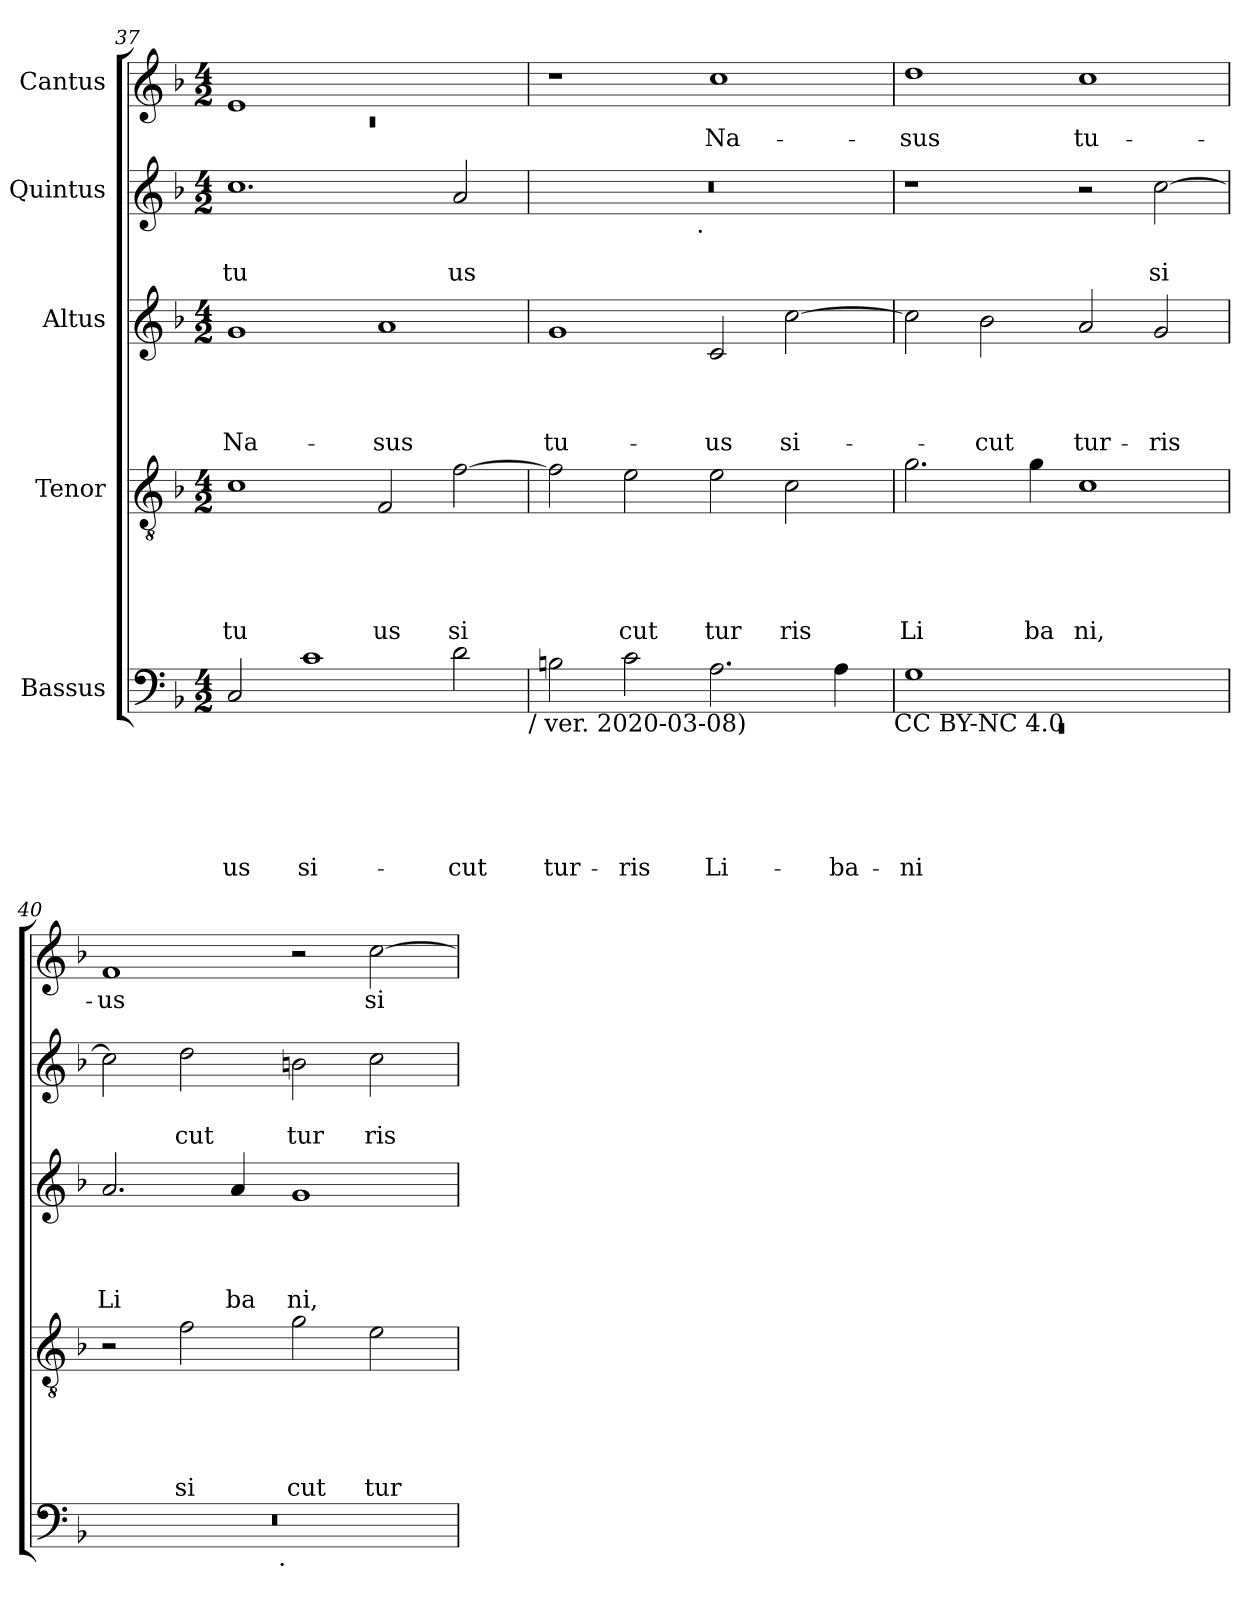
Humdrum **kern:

**kern	**text	**text	**text	**text	**text	**text	**kern	**text	**text	**text	**text	**text	**kern	**text	**text	**text	**text	**kern	**text	**text	**kern	**text
*part5	*part5	*part5	*part5	*part5	*part5	*part5	*part4	*part4	*part4	*part4	*part4	*part4	*part3	*part3	*part3	*part3	*part3	*part2	*part2	*part2	*part1	*part1
*staff5	*staff5	*staff5	*staff5	*staff5	*staff5	*staff5	*staff4	*staff4	*staff4	*staff4	*staff4	*staff4	*staff3	*staff3	*staff3	*staff3	*staff3	*staff2	*staff2	*staff2	*staff1	*staff1
*I"Bassus	*	*	*	*	*	*	*I"Tenor	*	*	*	*	*	*I"Altus	*	*	*	*	*I"Quintus	*	*	*I"Cantus	*
*clefF4	*	*	*	*	*	*	*clefGv2	*	*	*	*	*	*clefG2	*	*	*	*	*clefG2	*	*	*clefG2	*
*k[b-]	*	*	*	*	*	*	*k[b-]	*	*	*	*	*	*k[b-]	*	*	*	*	*k[b-]	*	*	*k[b-]	*
*F:	*	*	*	*	*	*	*F:	*	*	*	*	*	*F:	*	*	*	*	*F:	*	*	*F:	*
*M4/2	*	*	*	*	*	*	*M4/2	*	*	*	*	*	*M4/2	*	*	*	*	*M4/2	*	*	*M4/2	*
=37	=37	=37	=37	=37	=37	=37	=37	=37	=37	=37	=37	=37	=37	=37	=37	=37	=37	=37	=37	=37	=37	=37
*	*	*	*	*	*	*	*	*	*	*	*	*	*	*	*	*	*	*	*	*	*^	*
!	!	!	!	!	!	!LO:LY:b	!	!	!	!	!	!LO:LY:b	!	!	!	!	!LO:LY:b	!	!	!LO:LY:b	!	!LO:N:vis=1	!
2C/	.	.	.	.	.	-us	1c	.	.	.	.	tu	1g	.	.	.	Na-	1.cc	.	tu	1e	0rc	.
!	!	!	!	!	!	!LO:LY:b	!	!	!	!	!	!	!	!	!	!	!	!	!	!	!	!	!
1c	.	.	.	.	.	si-	.	.	.	.	.	.	.	.	.	.	.	.	.	.	.	.	.
!	!	!	!	!	!	!	!	!	!	!	!	!LO:LY:b	!	!	!	!	!LO:LY:b	!	!	!	!	!	!
.	.	.	.	.	.	.	2F/	.	.	.	.	us	1a	.	.	.	-sus	.	.	.	1ryy	.	.
!	!	!	!	!	!	!LO:LY:b	!	!	!	!	!	!LO:LY:b	!	!	!	!	!	!	!	!LO:LY:b	!	!	!
2d\	.	.	.	.	.	-cut	[>2f\	.	.	.	.	si	.	.	.	.	.	2a/	.	us	.	.	.
*	*	*	*	*	*	*	*	*	*	*	*	*	*	*	*	*	*	*	*	*	*v	*v	*
!LO:TX:b:t=/ ver. 2020-03-08)	!	!	!	!	!	!	!	!	!	!	!	!	!	!	!	!	!	!	!	!	!	!
=38	=38	=38	=38	=38	=38	=38	=38	=38	=38	=38	=38	=38	=38	=38	=38	=38	=38	=38	=38	=38	=38	=38
!	!	!	!	!	!	!LO:LY:b	!	!	!	!	!	!	!	!	!	!	!LO:LY:b	!	!	!	!	!
*	*	*	*	*	*	*	*	*	*	*	*	*	*	*	*	*	*	*^	*	*	*	*
2Bn\	.	.	.	.	.	tur-	2f\]	.	.	.	.	.	1g	.	.	.	tu-	0r	2ryy	.	.	1r	.
!	!	!	!	!	!	!LO:LY:b	!	!	!	!	!	!LO:LY:b	!	!	!	!	!	!	!	!	!	!	!
2c\	.	.	.	.	.	-ris	2e\	.	.	.	.	cut	.	.	.	.	.	.	4...ryy	.	.	.	.
!	!	!	!	!	!	!	!	!	!	!	!	!	!	!	!	!	!	!	!LO:TX:b:t=.	!	!	!	!
.	.	.	.	.	.	.	.	.	.	.	.	.	.	.	.	.	.	.	1ryy	.	.	.	.
!	!	!	!	!	!	!LO:LY:b	!	!	!	!	!	!LO:LY:b	!	!	!	!	!LO:LY:b	!	!	!	!	!	!LO:LY:b
2.A\	.	.	.	.	.	Li-	2e\	.	.	.	.	tur	2c/	.	.	.	-us	.	.	.	.	1cc	Na-
!	!	!	!	!	!	!	!	!	!	!	!	!LO:LY:b	!	!	!	!	!LO:LY:b	!	!	!	!	!	!
.	.	.	.	.	.	.	2c\	.	.	.	.	ris	[>2cc\	.	.	.	si-	.	.	.	.	.	.
!	!	!	!	!	!	!LO:LY:b	!	!	!	!	!	!	!	!	!	!	!	!	!	!	!	!	!
4A\	.	.	.	.	.	-ba-	.	.	.	.	.	.	.	.	.	.	.	.	.	.	.	.	.
.	.	.	.	.	.	.	.	.	.	.	.	.	.	.	.	.	.	.	32ryy	.	.	.	.
!LO:TX:b:t=CC BY-NC 4.0	!	!	!	!	!	!	!	!	!	!	!	!	!	!	!	!	!	!	!	!	!	!	!
=39	=39	=39	=39	=39	=39	=39	=39	=39	=39	=39	=39	=39	=39	=39	=39	=39	=39	=39	=39	=39	=39	=39	=39
*^	*	*	*	*	*	*	*	*	*	*	*	*	*	*	*	*	*	*	*	*	*	*	*
!	!LO:N:vis=1	!	!	!	!	!	!LO:LY:b	!	!	!	!	!	!LO:LY:b	!	!	!	!	!	!	!	!	!	!	!LO:LY:b
*	*	*	*	*	*	*	*	*	*	*	*	*	*	*	*	*	*	*	*v	*v	*	*	*	*
1G	0rEE	.	.	.	.	.	-ni	2.g\	.	.	.	.	Li	2cc\]	.	.	.	.	1r	.	.	1dd	-sus
!	!	!	!	!	!	!	!	!	!	!	!	!	!	!	!	!	!	!LO:LY:b	!	!	!	!	!
.	.	.	.	.	.	.	.	.	.	.	.	.	.	2b-\	.	.	.	-cut	.	.	.	.	.
!	!	!	!	!	!	!	!	!	!	!	!	!	!LO:LY:b	!	!	!	!	!	!	!	!	!	!
.	.	.	.	.	.	.	.	4g\	.	.	.	.	ba	.	.	.	.	.	.	.	.	.	.
!	!	!	!	!	!	!	!	!	!	!	!	!	!LO:LY:b	!	!	!	!	!LO:LY:b	!	!	!	!	!LO:LY:b
1ryy	.	.	.	.	.	.	.	1c	.	.	.	.	ni,	2a/	.	.	.	tur-	2r	.	.	1cc	tu-
!	!	!	!	!	!	!	!	!	!	!	!	!	!	!	!	!	!	!LO:LY:b	!	!	!LO:LY:b	!	!
.	.	.	.	.	.	.	.	.	.	.	.	.	.	2g/	.	.	.	-ris	[>2cc\	.	si	.	.
!!LO:PB:g=z
=40	=40	=40	=40	=40	=40	=40	=40	=40	=40	=40	=40	=40	=40	=40	=40	=40	=40	=40	=40	=40	=40	=40	=40
!	!	!	!	!	!	!	!	!	!	!	!	!	!	!	!	!	!	!LO:LY:b	!	!	!	!	!LO:LY:b
0r	2ryy	.	.	.	.	.	.	2r	.	.	.	.	.	2.a/	.	.	.	Li	2cc\]	.	.	1f	-us
!	!	!	!	!	!	!	!	!	!	!	!	!	!LO:LY:b	!	!	!	!	!	!	!	!LO:LY:b	!	!
.	4...ryy	.	.	.	.	.	.	2f\	.	.	.	.	si	.	.	.	.	.	2dd\	.	cut	.	.
!	!	!	!	!	!	!	!	!	!	!	!	!	!	!	!	!	!	!LO:LY:b	!	!	!	!	!
.	.	.	.	.	.	.	.	.	.	.	.	.	.	4a/	.	.	.	ba	.	.	.	.	.
!	!LO:TX:b:t=.	!	!	!	!	!	!	!	!	!	!	!	!	!	!	!	!	!	!	!	!	!	!
.	1ryy	.	.	.	.	.	.	.	.	.	.	.	.	.	.	.	.	.	.	.	.	.	.
!	!	!	!	!	!	!	!	!	!	!	!	!	!LO:LY:b	!	!	!	!	!LO:LY:b	!	!	!LO:LY:b	!	!
.	.	.	.	.	.	.	.	2g\	.	.	.	.	cut	1g	.	.	.	ni,	2bn\	.	tur	2r	.
!	!	!	!	!	!	!	!	!	!	!	!	!	!LO:LY:b	!	!	!	!	!	!	!	!LO:LY:b	!	!LO:LY:b
.	.	.	.	.	.	.	.	2e\	.	.	.	.	tur	.	.	.	.	.	2cc\	.	ris	[>2cc\	si
.	32ryy	.	.	.	.	.	.	.	.	.	.	.	.	.	.	.	.	.	.	.	.	.	.
*v	*v	*	*	*	*	*	*	*	*	*	*	*	*	*	*	*	*	*	*	*	*	*	*
=	=	=	=	=	=	=	=	=	=	=	=	=	=	=	=	=	=	=	=	=	=	=
*-	*-	*-	*-	*-	*-	*-	*-	*-	*-	*-	*-	*-	*-	*-	*-	*-	*-	*-	*-	*-	*-	*-
